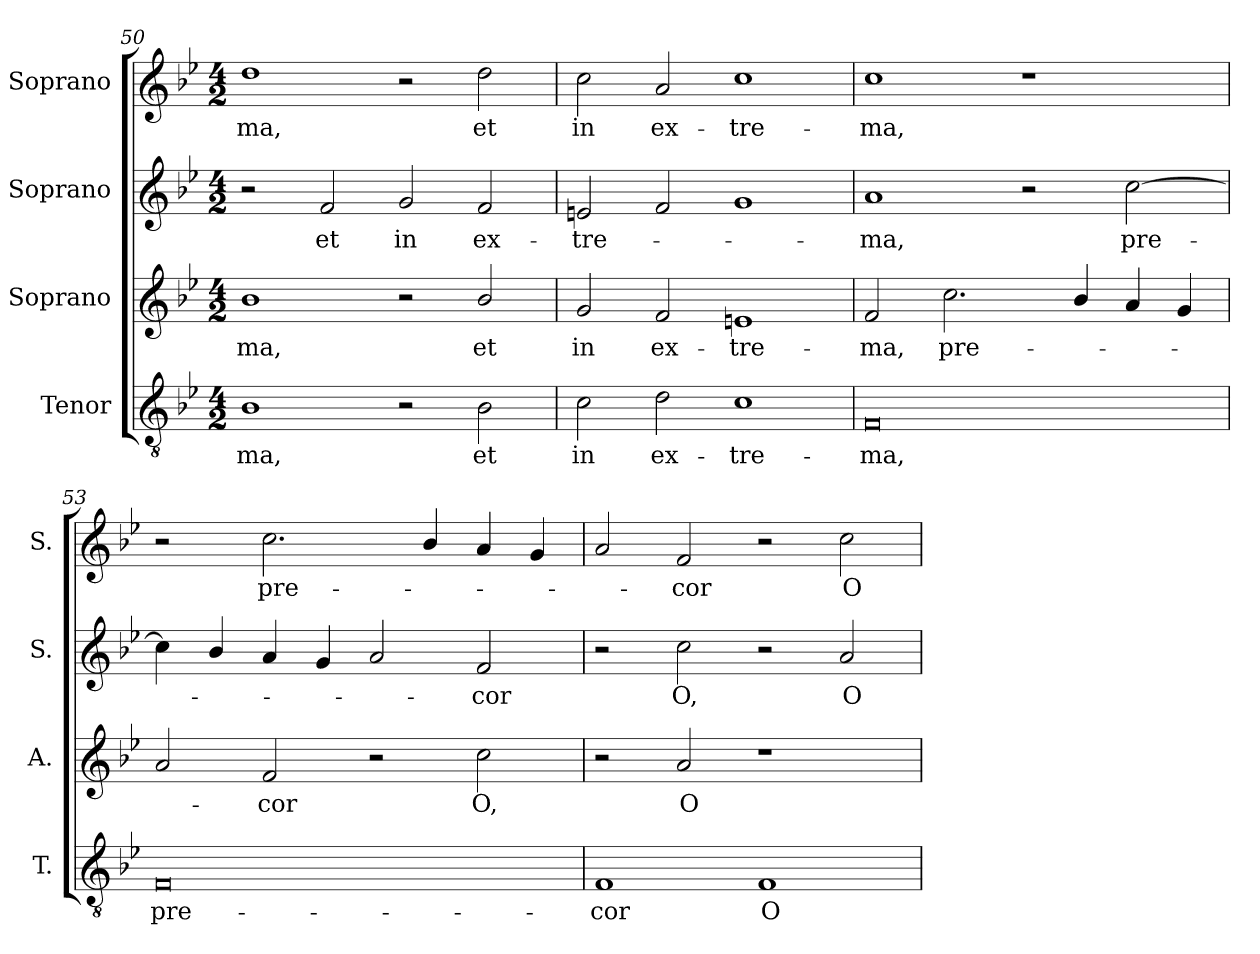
**kern	**text	**kern	**text	**kern	**text	**kern	**text
*part4	*part4	*part3	*part3	*part2	*part2	*part1	*part1
*staff4	*staff4	*staff3	*staff3	*staff2	*staff2	*staff1	*staff1
*I"Tenor	*	*I"Soprano	*	*I"Soprano	*	*I"Soprano	*
*I'T.	*	*I'A.	*	*I'S.	*	*I'S.	*
*clefGv2	*	*clefG2	*	*clefG2	*	*clefG2	*
*ITrd7c12	*	*	*	*	*	*	*
*k[b-e-]	*	*k[b-e-]	*	*k[b-e-]	*	*k[b-e-]	*
*B-:	*	*B-:	*	*B-:	*	*B-:	*
*M4/2	*	*M4/2	*	*M4/2	*	*M4/2	*
=50	=50	=50	=50	=50	=50	=50	=50
!	!LO:LY:b:color=#000000	!	!	!	!	!	!
!	!	!	!LO:LY:b:color=#000000	!	!	!	!
!	!	!	!	!	!	!	!LO:LY:b:color=#000000
1BB-i	-ma,	1b-i	-ma,	2r	.	1ddi	-ma,
!	!	!	!	!	!LO:LY:b:color=#000000	!	!
.	.	.	.	2fi/	et	.	.
!	!	!	!	!	!LO:LY:b:color=#000000	!	!
2r	.	2r	.	2gi/	in	2r	.
!	!LO:LY:b:color=#000000	!	!	!	!	!	!
!	!	!	!LO:LY:b:color=#000000	!	!	!	!
!	!	!	!	!	!LO:LY:b:color=#000000	!	!
!	!	!	!	!	!	!	!LO:LY:b:color=#000000
2BB-i\	et	2b-i/	et	2fi/	ex-	2ddi\	et
=51	=51	=51	=51	=51	=51	=51	=51
!	!LO:LY:b:color=#000000	!	!	!	!	!	!
!	!	!	!LO:LY:b:color=#000000	!	!	!	!
!	!	!	!	!	!LO:LY:b:color=#000000	!	!
!	!	!	!	!	!	!	!LO:LY:b:color=#000000
2Ci\	in	2gi/	in	2eni/	-tre-	2cci\	in
!	!LO:LY:b:color=#000000	!	!	!	!	!	!
!	!	!	!LO:LY:b:color=#000000	!	!	!	!
!	!	!	!	!	!	!	!LO:LY:b:color=#000000
2Di\	ex-	2fi/	ex-	2fi/	.	2ai/	ex-
!	!LO:LY:b:color=#000000	!	!	!	!	!	!
!	!	!	!LO:LY:b:color=#000000	!	!	!	!
!	!	!	!	!	!	!	!LO:LY:b:color=#000000
1Ci	-tre-	1eni	-tre-	1gi	.	1cci	-tre-
!!LO:LB:g=z
=52	=52	=52	=52	=52	=52	=52	=52
!	!LO:LY:b:color=#000000	!	!	!	!	!	!
!	!	!	!LO:LY:b:color=#000000	!	!	!	!
!	!	!	!	!	!LO:LY:b:color=#000000	!	!
!	!	!	!	!	!	!	!LO:LY:b:color=#000000
0FFi	-ma,	2fi/	-ma,	1ai	-ma,	1cci	-ma,
!	!	!	!LO:LY:b:color=#000000	!	!	!	!
.	.	2.cci\	pre-	.	.	.	.
.	.	.	.	2r	.	1r	.
.	.	4b-i/	.	.	.	.	.
!	!	!	!	!	!LO:LY:b:color=#000000	!	!
.	.	4ai/	.	[2cci\	pre-	.	.
.	.	4gi/	.	.	.	.	.
=53	=53	=53	=53	=53	=53	=53	=53
!	!LO:LY:b:color=#000000	!	!	!	!	!	!
0FFi	pre-	2ai/	.	4cci\]	.	2r	.
.	.	.	.	4b-i/	.	.	.
!	!	!	!LO:LY:b:color=#000000	!	!	!	!
!	!	!	!	!	!	!	!LO:LY:b:color=#000000
.	.	2fi/	-cor	4ai/	.	2.cci\	pre-
.	.	.	.	4gi/	.	.	.
.	.	2r	.	2ai/	.	.	.
.	.	.	.	.	.	4b-i/	.
!	!	!	!LO:LY:b:color=#000000	!	!	!	!
!	!	!	!	!	!LO:LY:b:color=#000000	!	!
.	.	2cci\	O,	2fi/	-cor	4ai/	.
.	.	.	.	.	.	4gi/	.
=54	=54	=54	=54	=54	=54	=54	=54
!	!LO:LY:b:color=#000000	!	!	!	!	!	!
1FFi	-cor	2r	.	2r	.	2ai/	.
!	!	!	!LO:LY:b:color=#000000	!	!	!	!
!	!	!	!	!	!LO:LY:b:color=#000000	!	!
!	!	!	!	!	!	!	!LO:LY:b:color=#000000
.	.	2ai/	O	2cci\	O,	2fi/	-cor
!	!LO:LY:b:color=#000000	!	!	!	!	!	!
1FFi	O	1r	.	2r	.	2r	.
!	!	!	!	!	!LO:LY:b:color=#000000	!	!
!	!	!	!	!	!	!	!LO:LY:b:color=#000000
.	.	.	.	2ai/	O	2cci\	O
=	=	=	=	=	=	=	=
*-	*-	*-	*-	*-	*-	*-	*-
